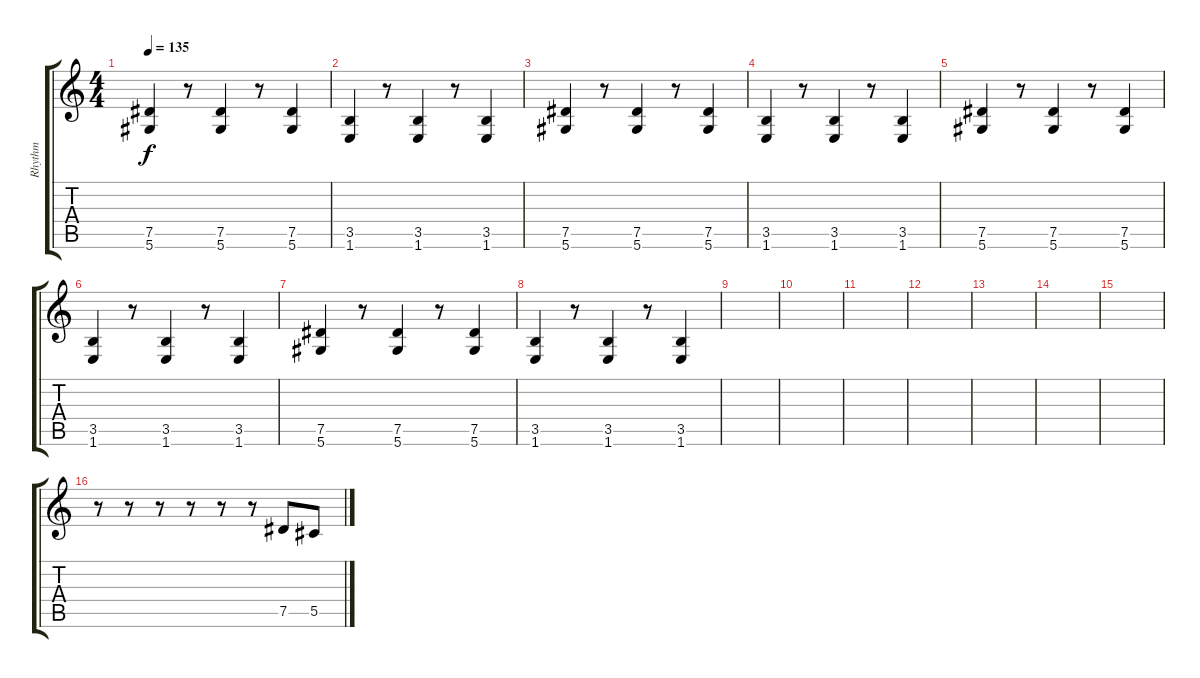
\track ("Rhythm" "Rhythm") {instrument overdrivenguitar}
\staff {score tabs}
\tuning (Eb4 Bb3 Gb3 Db3 Ab2 Eb2) {hide}
\ts (4 4)
\tempo 135
\clef g2
\ks c
(7.5 5.6).4{dy f} r.8 (7.5 5.6).4 r.8 (7.5 5.6).4 |
(3.5 1.6).4 r.8 (3.5 1.6).4 r.8 (3.5 1.6).4 |
(7.5 5.6).4 r.8 (7.5 5.6).4 r.8 (7.5 5.6).4 |
(3.5 1.6).4 r.8 (3.5 1.6).4 r.8 (3.5 1.6).4 |
(7.5 5.6).4 r.8 (7.5 5.6).4 r.8 (7.5 5.6).4 |
(3.5 1.6).4 r.8 (3.5 1.6).4 r.8 (3.5 1.6).4 |
(7.5 5.6).4 r.8 (7.5 5.6).4 r.8 (7.5 5.6).4 |
(3.5 1.6).4 r.8 (3.5 1.6).4 r.8 (3.5 1.6).4 |
|
|
|
|
|
|
|
r.8 r.8 r.8 r.8 r.8 r.8 7.5.8 5.5.8
